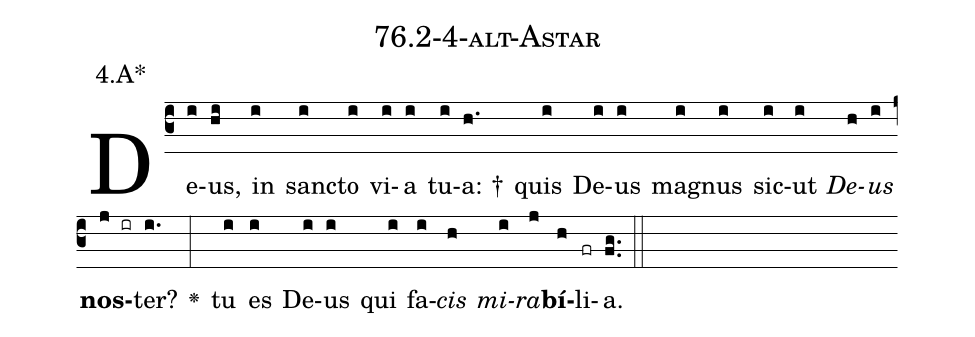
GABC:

name: 76.2-4-alt-Astar;
annotation: 4.A*;
%%
(c3)De(i)us,(hi) in(i) sanc(i)to(i) vi(i)a(i) tu(i)a: †(h.) quis(i) De(i)us(i) ma(i)gnus(i) sic(i)ut(i) <i>De</i>(h)<i>us</i>(i) <b>nos</b>(j ir)ter?(i.) <v>\greheightstar</v>(:) tu(i) es(i) De(i)us(i) qui(i) fa(i)<i>cis</i>(h) <i>mi</i>(i)<i>ra</i>(j)<b>bí</b>(h)li(fr)a.(fg..) (::)


%E(i) u(h) o(i) u(j) a(h) e.(fg..) (::)
